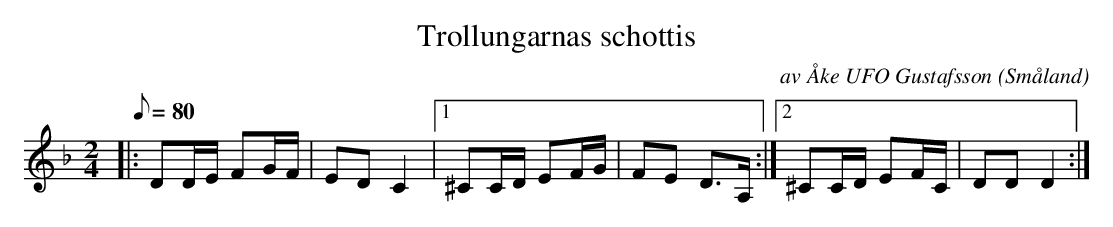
X:1
T:Trollungarnas schottis
C:av Åke UFO Gustafsson
O:Småland
M:2/4
L:1/8
K:F
Q:80
|: DD/E/  FG/F/ | ED C2 |1 ^CC/D/ EF/G/ | FE D>A, :|2 ^CC/D/ EF/C/ | DD D2 :|
